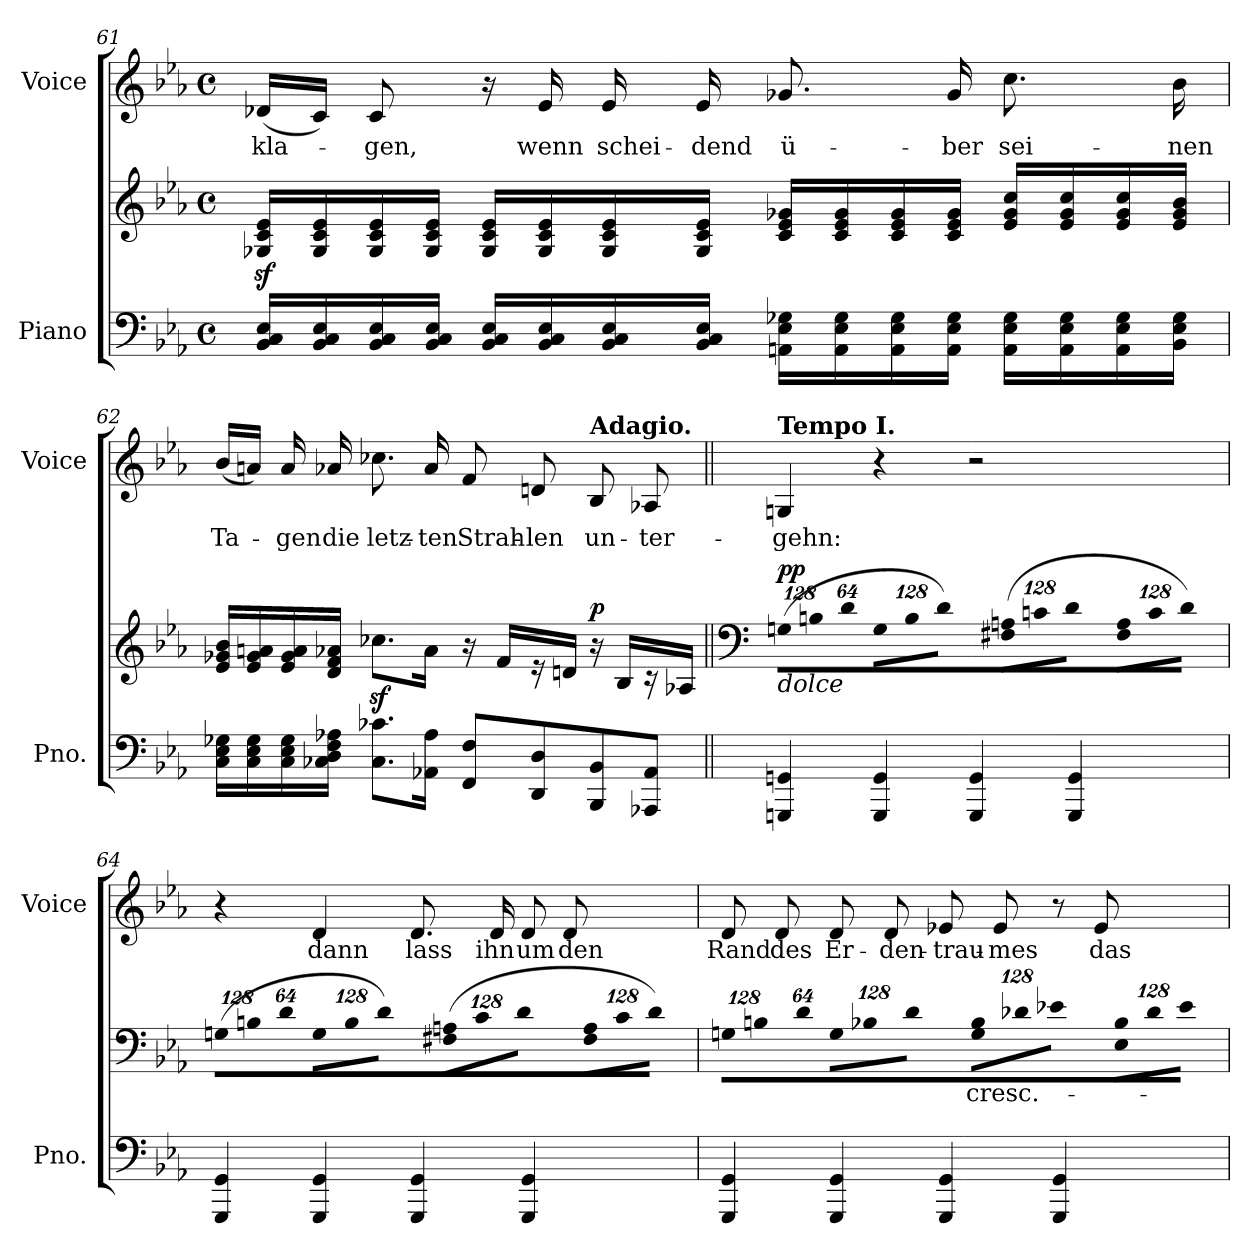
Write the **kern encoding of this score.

**kern	**kern	**text	**dynam	**kern	**text
*part2	*part2	*part2	*part2	*part1	*part1
*staff3	*staff2	*staff2	*staff2/3	*staff1	*staff1
*I"Piano	*	*	*	*I"Voice	*
*I'Pno.	*	*	*	*I'Voice	*
*clefF4	*clefG2	*	*	*clefG2	*
*k[b-e-a-]	*k[b-e-a-]	*	*	*k[b-e-a-]	*
*E-:	*E-:	*	*	*E-:	*
*M4/4	*M4/4	*	*	*M4/4	*
*met(c)	*met(c)	*	*	*met(c)	*
=61	=61	=61	=61	=61	=61
!	!	!	!	!	!LO:LY:b:color=#000000
16BB-i/ 16Ci 16E-iLL	16G-Xi/z 16ciz 16e-izLL	.	.	(16d-Xi/LL	-kla-
16BB-i/ 16Ci 16E-i	16G-i/ 16ci 16e-i	.	.	16ci/JJ)	.
!	!	!	!	!	!LO:LY:b:color=#000000
16BB-i/ 16Ci 16E-i	16G-i/ 16ci 16e-i	.	.	8ci/	-gen,
16BB-i/ 16Ci 16E-iJJ	16G-i/ 16ci 16e-iJJ	.	.	.	.
16BB-i/ 16Ci 16E-iLL	16G-i/ 16ci 16e-iLL	.	.	16r	.
!	!	!	!	!	!LO:LY:b:color=#000000
16BB-i/ 16Ci 16E-i	16G-i/ 16ci 16e-i	.	.	16e-i/	wenn
!	!	!	!	!	!LO:LY:b:color=#000000
16BB-i/ 16Ci 16E-i	16G-i/ 16ci 16e-i	.	.	16e-i/	schei-
!	!	!	!	!	!LO:LY:b:color=#000000
16BB-i/ 16Ci 16E-iJJ	16G-i/ 16ci 16e-iJJ	.	.	16e-i/	-dend
!	!	!	!	!	!LO:LY:b:color=#000000
16AAni\ 16E-i 16G-XiLL	16ci/ 16e-i 16g-XiLL	.	.	8.g-Xi/	ü-
16AAi\ 16E-i 16G-i	16ci/ 16e-i 16g-i	.	.	.	.
16AAi\ 16E-i 16G-i	16ci/ 16e-i 16g-i	.	.	.	.
!	!	!	!	!	!LO:LY:b:color=#000000
16AAi\ 16E-i 16G-iJJ	16ci/ 16e-i 16g-iJJ	.	.	16g-i/	-ber
!	!	!	!	!	!LO:LY:b:color=#000000
16AAi\ 16E-i 16G-iLL	16e-i/ 16g-i 16cciLL	.	.	8.cci\	sei-
16AAi\ 16E-i 16G-i	16e-i/ 16g-i 16cci	.	.	.	.
16AAi\ 16E-i 16G-i	16e-i/ 16g-i 16cci	.	.	.	.
!	!	!	!	!	!LO:LY:b:color=#000000
16BB-i\ 16E-i 16G-iJJ	16e-i/ 16g-i 16b-iJJ	.	.	16b-i\	-nen
!!LO:LB:g=z
=62	=62	=62	=62	=62	=62
!	!	!	!	!	!LO:LY:b:color=#000000
16Ci\ 16E-i 16G-XiLL	16e-i/ 16g-Xi 16b-iLL	.	.	(16b-i/LL	Ta-
16Ci\ 16E-i 16G-i	16e-i/ 16g-i 16ani	.	.	16ani/JJ)	.
!	!	!	!	!	!LO:LY:b:color=#000000
16Ci\ 16E-i 16G-i	16e-i/ 16g-i 16ai	.	.	16ai/	-gen
!	!	!	!	!	!LO:LY:b:color=#000000
16C-Xi\ 16Di 16Fi 16A-XiJJ	16di/ 16fi 16a-XiJJ	.	.	16a-Xi/	die
!	!	!	!	!	!LO:LY:b:color=#000000
8.C-i\ 8.c-XiL	8.cc-Xzi\L	.	.	8.cc-Xi\	letz-
!	!	!	!	!	!LO:LY:b:color=#000000
16AA-Xi\ 16A-iJk	16a-i\Jk	.	.	16a-i/	-ten
!	!	!	!	!	!LO:LY:b:color=#000000
8FFi/ 8FiL	16r	.	.	8fi/	Strah-
.	16fi/LL	.	.	.	.
!	!	!	!	!	!LO:LY:b:color=#000000
8DDi/ 8Di	16r	.	.	8dni/	-len
.	16dni/JJ	.	.	.	.
*	*	*	*	*MM60	*
!	!	!	!	!LO:TX:a:B:t=Adagio.	!
!	!	!	!	!	!LO:LY:b:color=#000000
8BBB-i/ 8BB-i	16r	.	p	8B-i/	un-
.	16B-i/LL	.	.	.	.
!	!	!	!	!	!LO:LY:b:color=#000000
8AAA-Xi/ 8AA-iJ	16r	.	.	8A-Xi/	-ter-
.	16A-Xi/JJ	.	.	.	.
=63||	=63||	=63||	=63||	=63||	=63||
*	*clefF4	*	*	*	*
*	*Xbrackettup	*	*	*	*
!	!LO:N:vis=8	!	!	!	!
!	!	!	!	!LO:TX:a:B:t=Tempo I.	!
!	!LO:TX:b:i:t=dolce	!	!	!	!
!	!	!	!	!	!LO:LY:b:color=#000000
4GGGni/ 4GGni	(1024%85Gni\L	.	pp	4Gni/	-gehn:
!	!LO:N:vis=8	!	!	!	!
.	1024%85Bni\	.	.	.	.
!	!LO:N:vis=8	!	!	!	!
.	512%43di\J	.	.	.	.
!	!LO:N:vis=8	!	!	!	!
4GGGi/ 4GGi	1024%85Gi\L	.	.	4r	.
!	!LO:N:vis=8	!	!	!	!
.	1024%85Bi\	.	.	.	.
!	!LO:N:vis=8	!	!	!	!
.	512%43di\J)	.	.	.	.
!	!LO:N:vis=8	!	!	!	!
4GGGi/ 4GGi	(1024%85F#Xi\ 1024%85AniL	.	.	2r	.
!	!LO:N:vis=8	!	!	!	!
.	1024%85cni\	.	.	.	.
!	!LO:N:vis=8	!	!	!	!
.	512%43di\J	.	.	.	.
!	!LO:N:vis=8	!	!	!	!
4GGGi/ 4GGi	1024%85F#i\ 1024%85AiL	.	.	.	.
!	!LO:N:vis=8	!	!	!	!
.	1024%85ci\	.	.	.	.
!	!LO:N:vis=8	!	!	!	!
.	512%43di\J)	.	.	.	.
!!LO:LB:g=z
=64	=64	=64	=64	=64	=64
!	!LO:N:vis=8	!	!	!	!
4GGGi/ 4GGi	(1024%85Gni\L	.	.	4r	.
!	!LO:N:vis=8	!	!	!	!
.	1024%85Bni\	.	.	.	.
!	!LO:N:vis=8	!	!	!	!
.	512%43di\J	.	.	.	.
!	!LO:N:vis=8	!	!	!	!
!	!	!	!	!	!LO:LY:b:color=#000000
4GGGi/ 4GGi	1024%85Gi\L	.	.	4di/	dann
!	!LO:N:vis=8	!	!	!	!
.	1024%85Bi\	.	.	.	.
!	!LO:N:vis=8	!	!	!	!
.	512%43di\J)	.	.	.	.
!	!LO:N:vis=8	!	!	!	!
!	!	!	!	!	!LO:LY:b:color=#000000
4GGGi/ 4GGi	(1024%85F#Xi\ 1024%85AniL	.	.	8.di/	lass
!	!LO:N:vis=8	!	!	!	!
.	1024%85ci\	.	.	.	.
!	!LO:N:vis=8	!	!	!	!
.	512%43di\J	.	.	.	.
!	!	!	!	!	!LO:LY:b:color=#000000
.	.	.	.	16di/	ihn
!	!LO:N:vis=8	!	!	!	!
!	!	!	!	!	!LO:LY:b:color=#000000
4GGGi/ 4GGi	1024%85F#i\ 1024%85AiL	.	.	8di/	um
!	!LO:N:vis=8	!	!	!	!
.	1024%85ci\	.	.	.	.
!	!	!	!	!	!LO:LY:b:color=#000000
.	.	.	.	8di/	den
!	!LO:N:vis=8	!	!	!	!
.	512%43di\J)	.	.	.	.
=65	=65	=65	=65	=65	=65
!	!LO:N:vis=8	!	!	!	!
!	!	!	!	!	!LO:LY:b:color=#000000
4GGGi/ 4GGi	1024%85Gni\L	.	.	8di/	Rand
!	!LO:N:vis=8	!	!	!	!
.	1024%85Bni\	.	.	.	.
!	!	!	!	!	!LO:LY:b:color=#000000
.	.	.	.	8di/	des
!	!LO:N:vis=8	!	!	!	!
.	512%43di\J	.	.	.	.
!	!LO:N:vis=8	!	!	!	!
!	!	!	!	!	!LO:LY:b:color=#000000
4GGGi/ 4GGi	1024%85Gi\L	.	.	8di/	Er-
!	!LO:N:vis=8	!	!	!	!
.	1024%85B-Xi\	.	.	.	.
!	!	!	!	!	!LO:LY:b:color=#000000
.	.	.	.	8di/	-den-
!	!LO:N:vis=8	!	!	!	!
.	512%43di\J	.	.	.	.
!	!LO:N:vis=8	!	!	!	!
!	!	!LO:LY:b:color=#000000	!	!	!
!	!	!	!	!	!LO:LY:b:color=#000000
4GGGi/ 4GGi	1024%85Gi\ 1024%85B-iL	-cresc.-	.	8e-Xi/	-trau-
!	!LO:N:vis=8	!	!	!	!
.	1024%85d-Xi\	.	.	.	.
!	!	!	!	!	!LO:LY:b:color=#000000
.	.	.	.	8e-i/	-mes
!	!LO:N:vis=8	!	!	!	!
.	512%43e-Xi\J	.	.	.	.
!	!LO:N:vis=8	!	!	!	!
4GGGi/ 4GGi	1024%85E-i\ 1024%85B-iL	.	.	8r	.
!	!LO:N:vis=8	!	!	!	!
.	1024%85d-i\	.	.	.	.
!	!	!	!	!	!LO:LY:b:color=#000000
.	.	.	.	8e-i/	das
!	!LO:N:vis=8	!	!	!	!
.	512%43e-i\J	.	.	.	.
=	=	=	=	=	=
*-	*-	*-	*-	*-	*-
